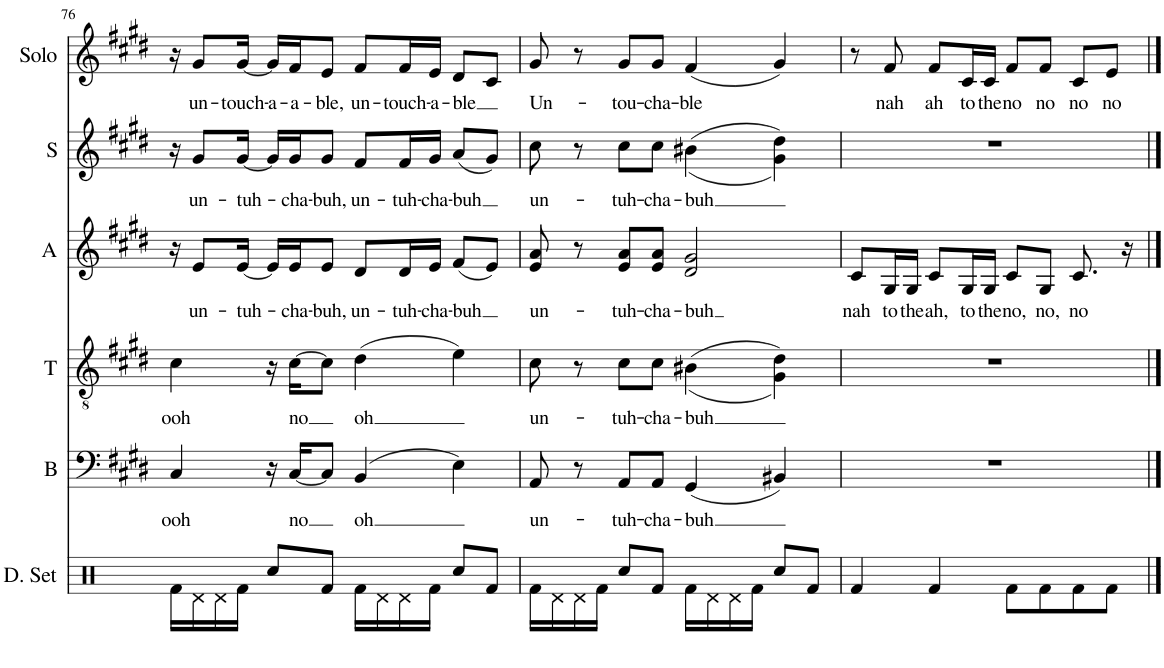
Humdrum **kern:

**kern	**kern	**text	**kern	**text	**kern	**text	**kern	**text	**kern	**text
*part6	*part5	*part5	*part4	*part4	*part3	*part3	*part2	*part2	*part1	*part1
*staff6	*staff5	*staff5	*staff4	*staff4	*staff3	*staff3	*staff2	*staff2	*staff1	*staff1
*I"Drumset	*I"Bass	*	*I"Tenor	*	*I"Alto	*	*I"Soprano	*	*I"Solo	*
*I'D. Set	*I'B	*	*I'T	*	*I'A	*	*I'S	*	*I'Solo	*
!!LO:PB:g=z
*clefX	*clefF4	*	*clefGv2	*	*clefG2	*	*clefG2	*	*clefG2	*
*k[]	*k[f#c#g#d#]	*	*k[f#c#g#d#]	*	*k[f#c#g#d#]	*	*k[f#c#g#d#]	*	*k[f#c#g#d#]	*
*	*E:	*	*E:	*	*E:	*	*E:	*	*E:	*
*M4/4	*M4/4	*	*M4/4	*	*M4/4	*	*M4/4	*	*M4/4	*
=76	=76	=76	=76	=76	=76	=76	=76	=76	=76	=76
!	!	!LO:LY:b	!	!LO:LY:b	!	!	!	!	!	!
16Rf\LL	4C#/	ooh	4c#\	ooh	16r	.	16r	.	16r	.
!	!	!	!	!	!	!LO:LY:b	!	!LO:LY:b	!	!LO:LY:b
16Rd\	.	.	.	.	8e/L	un-	8g#/L	un-	8g#/L	un-
16Rd\	.	.	.	.	.	.	.	.	.	.
!	!	!	!	!	!	!LO:LY:b	!	!LO:LY:b	!	!LO:LY:b
16Rf\JJ	.	.	.	.	[16e/Jk	-tuh-	[16g#/Jk	-tuh-	[16g#/Jk	-touch-
!	!	!	!	!	!	!	!	!	!	!LO:LY:b
8Rcc/L	16r	.	16r	.	16e/LL]	.	16g#/LL]	.	16g#/LL]	-a-
!	!	!LO:LY:b	!	!LO:LY:b	!	!LO:LY:b	!	!LO:LY:b	!	!LO:LY:b
.	[16C#/KL	no	[16c#\KL	no	16e/J	-cha-	16g#/J	-cha-	16f#/J	-a-
!	!	!	!	!	!	!LO:LY:b	!	!LO:LY:b	!	!LO:LY:b
8Rf/J	8C#/J]	.	8c#\J]	.	8e/J	-buh,	8g#/J	-buh,	8e/J	-ble,
!	!	!LO:LY:b	!	!LO:LY:b	!	!LO:LY:b	!	!LO:LY:b	!	!LO:LY:b
16Rf\LL	(4BB/	oh	(4d#\	oh	8d#/L	un-	8f#/L	un-	8f#/L	un-
16Rd\	.	.	.	.	.	.	.	.	.	.
!	!	!	!	!	!	!LO:LY:b	!	!LO:LY:b	!	!LO:LY:b
16Rd\	.	.	.	.	16d#/L	-tuh-	16f#/L	-tuh-	16f#/L	-touch-
!	!	!	!	!	!	!LO:LY:b	!	!LO:LY:b	!	!LO:LY:b
16Rf\JJ	.	.	.	.	16e/JJ	-cha-	16g#/JJ	-cha-	16e/JJ	-a-
!	!	!	!	!	!	!LO:LY:b	!	!LO:LY:b	!	!LO:LY:b
8Rcc/L	4E\)	.	4e\)	.	(8f#/L	-buh	(8a/L	-buh	8d#/L	-ble
8Rf/J	.	.	.	.	8e/J)	.	8g#/J)	.	8c#/J	.
=77	=77	=77	=77	=77	=77	=77	=77	=77	=77	=77
!	!	!LO:LY:b	!	!LO:LY:b	!	!LO:LY:b	!	!LO:LY:b	!	!LO:LY:b
16Rf\LL	8AA/	un-	8c#\	un-	8e/ 8a/	un-	8cc#\	un-	8g#/	Un-
16Rd\	.	.	.	.	.	.	.	.	.	.
16Rd\	8r	.	8r	.	8r	.	8r	.	8r	.
16Rf\JJ	.	.	.	.	.	.	.	.	.	.
!	!	!LO:LY:b	!	!LO:LY:b	!	!LO:LY:b	!	!LO:LY:b	!	!LO:LY:b
8Rcc/L	8AA/L	-tuh-	8c#\L	-tuh-	8e/ 8a/L	-tuh-	8cc#\L	-tuh-	8g#/L	tou-
!	!	!LO:LY:b	!	!LO:LY:b	!	!LO:LY:b	!	!LO:LY:b	!	!LO:LY:b
8Rf/J	8AA/J	-cha-	8c#\J	-cha-	8e/ 8a/J	-cha-	8cc#\J	-cha-	8g#/J	-cha-
!	!	!LO:LY:b	!	!LO:LY:b	!	!LO:LY:b	!	!LO:LY:b	!	!LO:LY:b
16Rf\LL	(4GG#/	-buh	(<(4B#X\	-buh	2d#/ 2g#/	-buh	(>(<4b#X\	-buh	(4f#/	-ble
16Rd\	.	.	.	.	.	.	.	.	.	.
16Rd\	.	.	.	.	.	.	.	.	.	.
16Rf\JJ	.	.	.	.	.	.	.	.	.	.
8Rcc/L	4BB#X/)	.	4G#\ 4d#\))	.	.	.	4g#\ 4dd#\))	.	4g#/)	.
8Rf/J	.	.	.	.	.	.	.	.	.	.
=78	=78	=78	=78	=78	=78	=78	=78	=78	=78	=78
!	!	!	!	!	!	!LO:LY:b	!	!	!	!
4Rf/	1r	.	1r	.	8c#/L	nah	1r	.	8r	.
!	!	!	!	!	!	!LO:LY:b	!	!	!	!LO:LY:b
.	.	.	.	.	16G#/L	to	.	.	8f#/	nah
!	!	!	!	!	!	!LO:LY:b	!	!	!	!
.	.	.	.	.	16G#/JJ	the	.	.	.	.
!	!	!	!	!	!	!LO:LY:b	!	!	!	!LO:LY:b
4Rf/	.	.	.	.	8c#/L	ah,	.	.	8f#/L	ah
!	!	!	!	!	!	!LO:LY:b	!	!	!	!LO:LY:b
.	.	.	.	.	16G#/L	to	.	.	16c#/L	to
!	!	!	!	!	!	!LO:LY:b	!	!	!	!LO:LY:b
.	.	.	.	.	16G#/JJ	the	.	.	16c#/JJ	the
!	!	!	!	!	!	!LO:LY:b	!	!	!	!LO:LY:b
8Rf\L	.	.	.	.	8c#/L	no,	.	.	8f#/L	no
!	!	!	!	!	!	!LO:LY:b	!	!	!	!LO:LY:b
8Rf\	.	.	.	.	8G#/J	no,	.	.	8f#/J	no
!	!	!	!	!	!	!LO:LY:b	!	!	!	!LO:LY:b
8Rf\	.	.	.	.	8.c#/	no	.	.	8c#/L	no
!	!	!	!	!	!	!	!	!	!	!LO:LY:b
8Rf\J	.	.	.	.	.	.	.	.	8e/J	no
.	.	.	.	.	16r	.	.	.	.	.
==	==	==	==	==	==	==	==	==	==	==
*-	*-	*-	*-	*-	*-	*-	*-	*-	*-	*-
